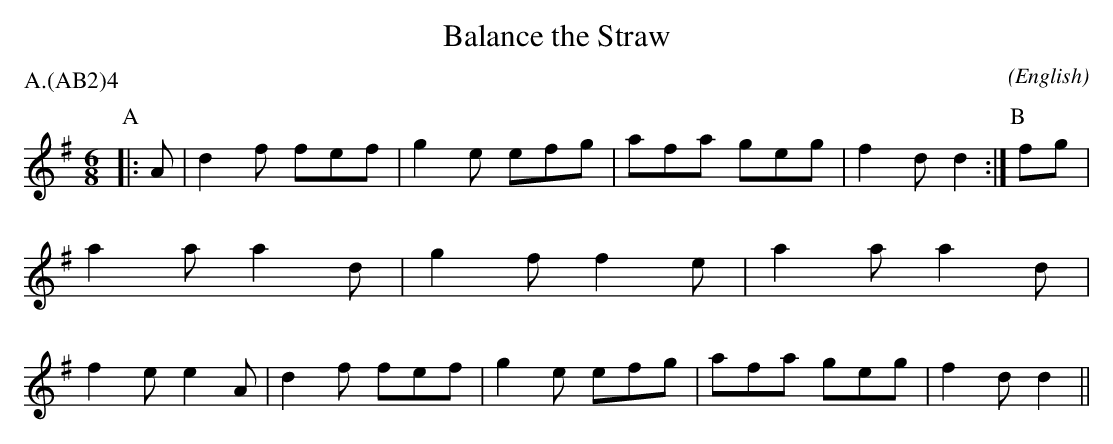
X:1
T:Balance the Straw
M:6/8
C:
O:English
P:A.(AB2)4
K:DMix
P:A
|: A   | d2 f fef  | g2 e efg  | afa  geg  | f2 d d2 :|\
P:B
fg     | a2 a a2 d | g2 f f2 e | a2 a a2 d | f2 e e2 \
A      | d2 f fef  | g2 e efg  | afa  geg  | f2 d d2 ||
